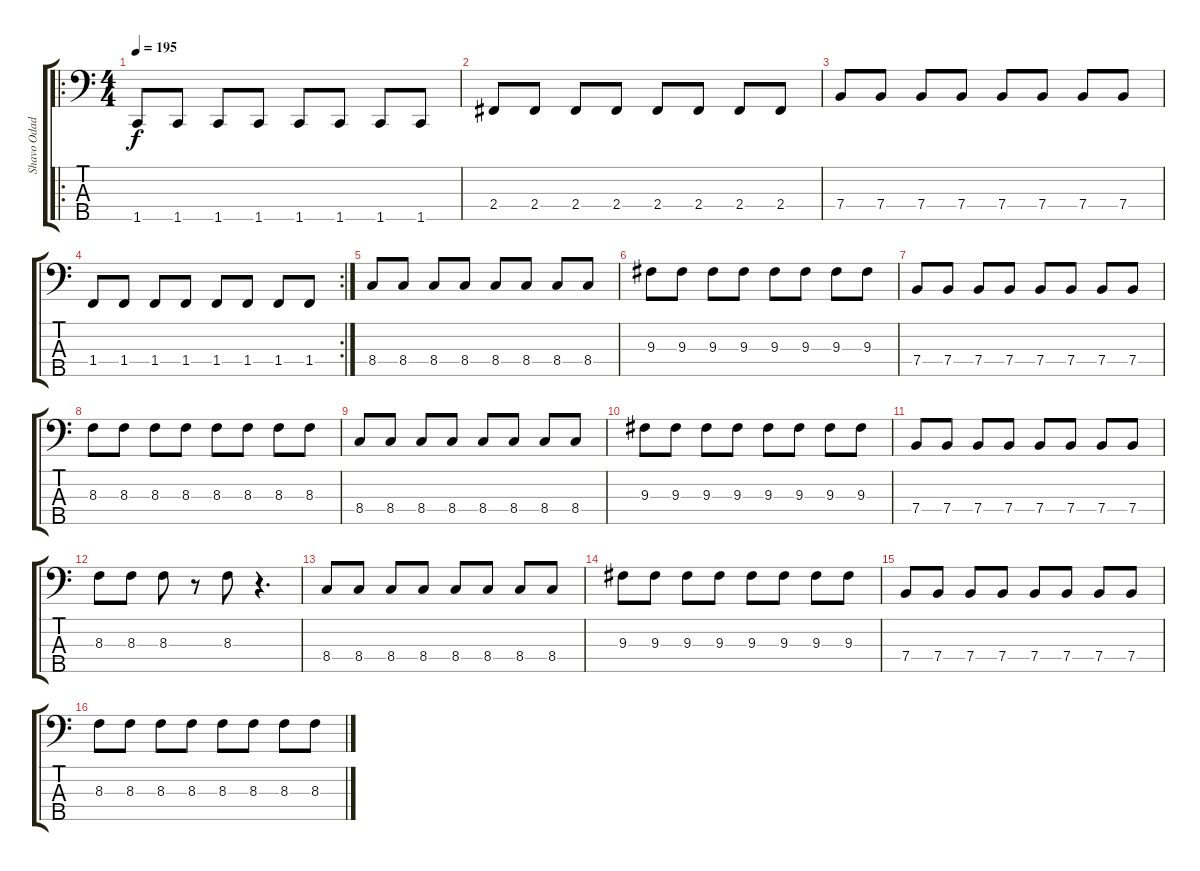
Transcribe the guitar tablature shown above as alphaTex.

\track ("Shavo Odadjian" "Shavo Odad") {instrument electricbasspick}
\staff {score tabs}
\tuning (G2 D2 A1 E1 B0) {hide}
\ro
\ts (4 4)
\tempo 195
\clef f4
\ks c
1.5.8{dy f instrument electricbasspick} 1.5.8 1.5.8 1.5.8 1.5.8 1.5.8 1.5.8 1.5.8 |
2.4.8 2.4.8 2.4.8 2.4.8 2.4.8 2.4.8 2.4.8 2.4.8 |
7.4.8 7.4.8 7.4.8 7.4.8 7.4.8 7.4.8 7.4.8 7.4.8 |
\rc 2
1.4.8 1.4.8 1.4.8 1.4.8 1.4.8 1.4.8 1.4.8 1.4.8 |
8.4.8 8.4.8 8.4.8 8.4.8 8.4.8 8.4.8 8.4.8 8.4.8 |
9.3.8 9.3.8 9.3.8 9.3.8 9.3.8 9.3.8 9.3.8 9.3.8 |
7.4.8 7.4.8 7.4.8 7.4.8 7.4.8 7.4.8 7.4.8 7.4.8 |
8.3.8 8.3.8 8.3.8 8.3.8 8.3.8 8.3.8 8.3.8 8.3.8 |
8.4.8 8.4.8 8.4.8 8.4.8 8.4.8 8.4.8 8.4.8 8.4.8 |
9.3.8 9.3.8 9.3.8 9.3.8 9.3.8 9.3.8 9.3.8 9.3.8 |
7.4.8 7.4.8 7.4.8 7.4.8 7.4.8 7.4.8 7.4.8 7.4.8 |
8.3.8 8.3.8 8.3.8 r.8 8.3.8 r.4{d} |
8.4.8 8.4.8 8.4.8 8.4.8 8.4.8 8.4.8 8.4.8 8.4.8 |
9.3.8 9.3.8 9.3.8 9.3.8 9.3.8 9.3.8 9.3.8 9.3.8 |
7.4.8 7.4.8 7.4.8 7.4.8 7.4.8 7.4.8 7.4.8 7.4.8 |
8.3.8 8.3.8 8.3.8 8.3.8 8.3.8 8.3.8 8.3.8 8.3.8
